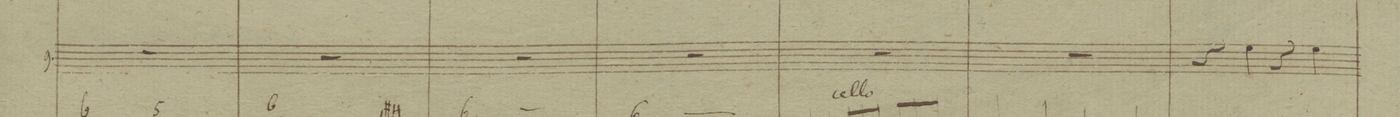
**kern	**dynam
*I"Corni in F.	*
*clefG2	*
*k[b-]	*
*met(c|)	*
*M2/2	*
1r	.
=64	=64
1r	.
=65	=65
1r	.
=66	=66
1r	.
=67	=67
1r	.
=68	=68
1r	.
=69	=69
4r	.
4a\	.
4r	.
4a\	.
=70	=70
*-	*-
